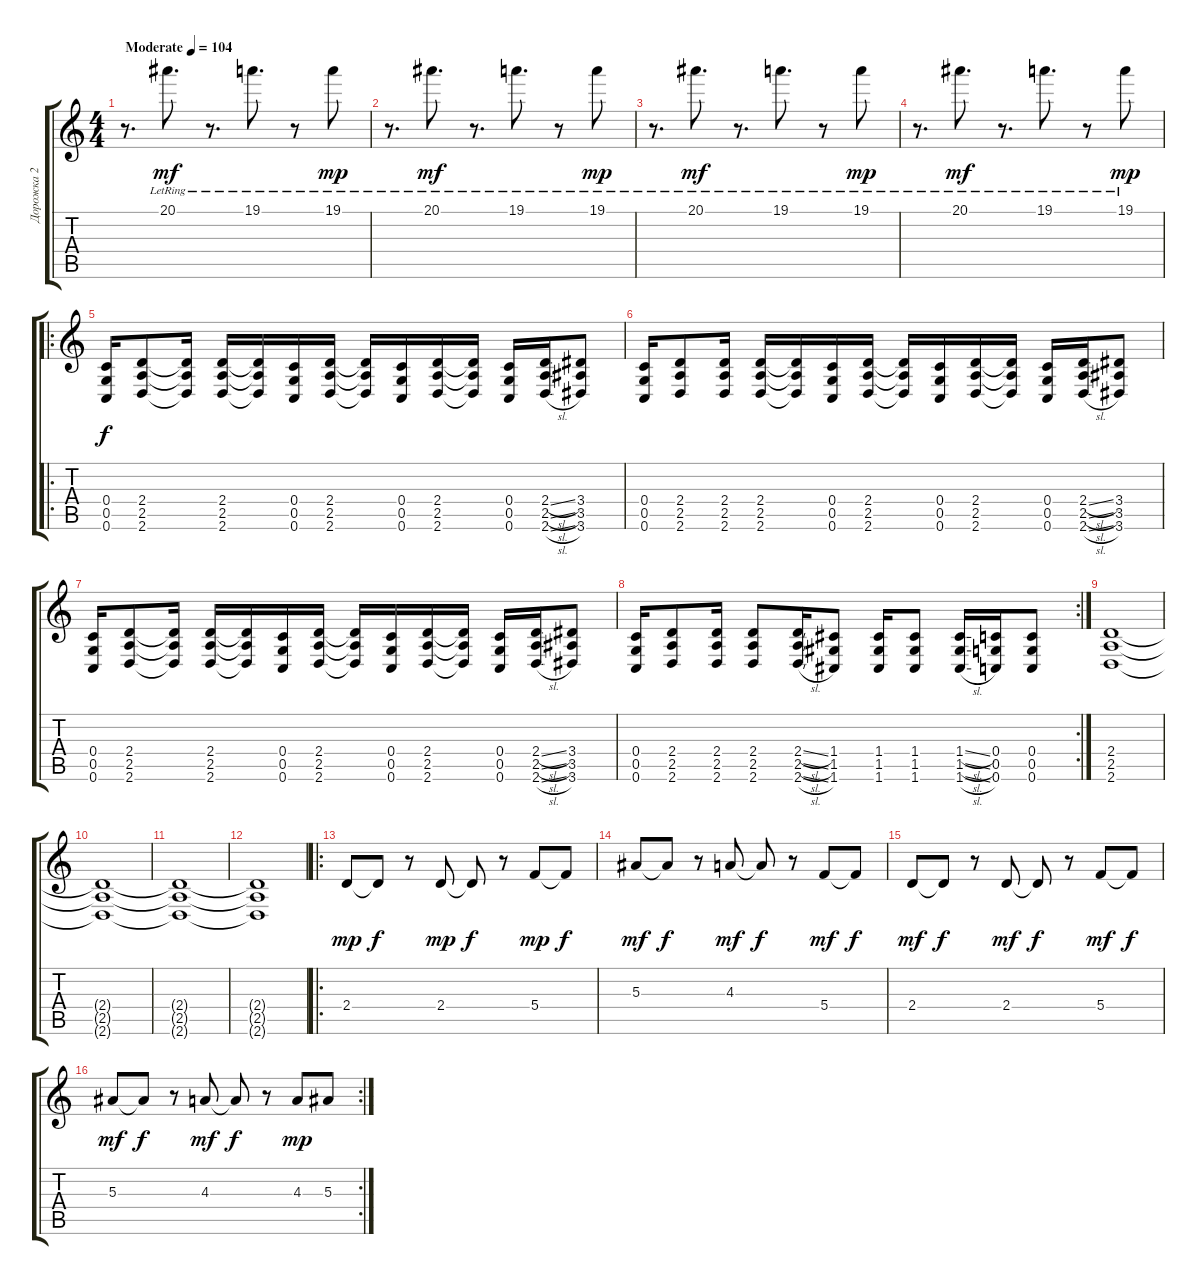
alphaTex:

\track ("Дорожка 2" "Дорожка 2") {instrument electricguitarclean}
\staff {score tabs}
\tuning (D4 A3 F3 C3 G2 C2) {hide}
\ts (4 4)
\tempo (104 "Moderate")
\clef g2
\ks c
r.8{d dy mf instrument electricguitarclean} 20.1{lr}.8{d} r.8{d} 19.1{lr}.8{d} r.8 19.1{lr}.8{dy mp} |
r.8{d} 20.1{lr}.8{d dy mf} r.8{d} 19.1{lr}.8{d} r.8 19.1{lr}.8{dy mp} |
r.8{d} 20.1{lr}.8{d dy mf} r.8{d} 19.1{lr}.8{d} r.8 19.1{lr}.8{dy mp} |
r.8{d} 20.1{lr}.8{d dy mf} r.8{d} 19.1{lr}.8{d} r.8 19.1{lr}.8{dy mp} |
\ro
(0.4 0.5 0.6).16{dy f instrument distortionguitar} (2.4 2.5 2.6).8 (2.4{t} 2.5{t} 2.6{t}).16 (2.4 2.5 2.6).16 (2.4{t} 2.5{t} 2.6{t}).16 (0.4 0.5 0.6).16 (2.4 2.5 2.6).16 (2.4{t} 2.5{t} 2.6{t}).16 (0.4 0.5 0.6).16 (2.4 2.5 2.6).16 (2.4{t} 2.5{t} 2.6{t}).16 (0.4 0.5 0.6).16 (2.4{sl} 2.5{sl} 2.6{sl}).16 (3.4 3.5 3.6).8 |
(0.4 0.5 0.6).16 (2.4 2.5 2.6).8 (2.4 2.5 2.6).16 (2.4 2.5 2.6).16 (2.4{t} 2.5{t} 2.6{t}).16 (0.4 0.5 0.6).16 (2.4 2.5 2.6).16 (2.4{t} 2.5{t} 2.6{t}).16 (0.4 0.5 0.6).16 (2.4 2.5 2.6).16 (2.4{t} 2.5{t} 2.6{t}).16 (0.4 0.5 0.6).16 (2.4{sl} 2.5{sl} 2.6{sl}).16 (3.4 3.5 3.6).8 |
(0.4 0.5 0.6).16 (2.4 2.5 2.6).8 (2.4{t} 2.5{t} 2.6{t}).16 (2.4 2.5 2.6).16 (2.4{t} 2.5{t} 2.6{t}).16 (0.4 0.5 0.6).16 (2.4 2.5 2.6).16 (2.4{t} 2.5{t} 2.6{t}).16 (0.4 0.5 0.6).16 (2.4 2.5 2.6).16 (2.4{t} 2.5{t} 2.6{t}).16 (0.4 0.5 0.6).16 (2.4{sl} 2.5{sl} 2.6{sl}).16 (3.4 3.5 3.6).8 |
\rc 2
(0.4 0.5 0.6).16 (2.4 2.5 2.6).8 (2.4 2.5 2.6).16 (2.4 2.5 2.6).8 (2.4{sl} 2.5{sl} 2.6{sl}).16 (1.4 1.5 1.6).8 (1.4 1.5 1.6).16 (1.4 1.5 1.6).8 (1.4{sl} 1.5{sl} 1.6{sl}).16 (0.4 0.5 0.6).16 (0.4 0.5 0.6).8 |
(2.4 2.5 2.6).1 |
(2.4{t} 2.5{t} 2.6{t}).1 |
(2.4{t} 2.5{t} 2.6{t}).1 |
(2.4{t} 2.5{t} 2.6{t}).1 |
\ro
2.4.8{dy mp instrument electricguitarclean} 2.4{t}.8{dy f} r.8 2.4.8{dy mp} 2.4{t}.8{dy f} r.8 5.4.8{dy mp} 5.4{t}.8{dy f} |
5.3.8{dy mf} 5.3{t}.8{dy f} r.8 4.3.8{dy mf} 4.3{t}.8{dy f} r.8 5.4.8{dy mf} 5.4{t}.8{dy f} |
2.4.8{dy mf} 2.4{t}.8{dy f} r.8 2.4.8{dy mf} 2.4{t}.8{dy f} r.8 5.4.8{dy mf} 5.4{t}.8{dy f} |
\rc 2
5.3.8{dy mf} 5.3{t}.8{dy f} r.8 4.3.8{dy mf} 4.3{t}.8{dy f} r.8 4.3.8{dy mp} 5.3.8
